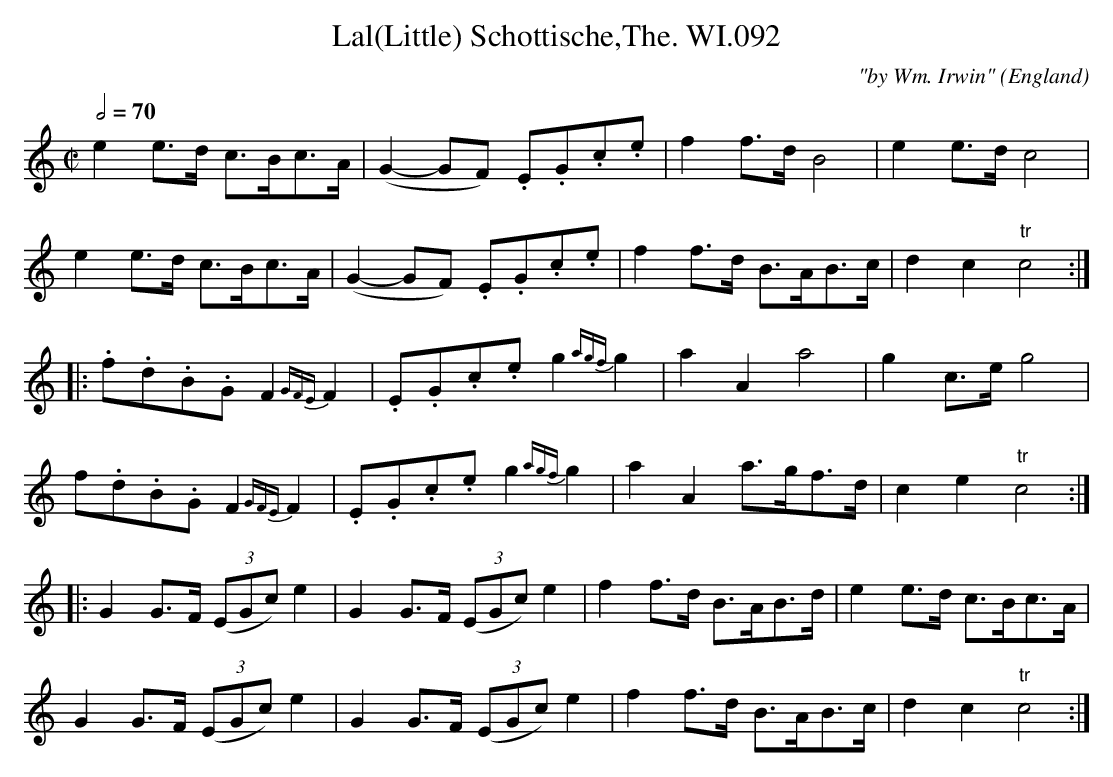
X:1
T:Lal(Little) Schottische,The. WI.092
C:"by Wm. Irwin"
L:1/8
M:C|
O:England
Q:1/2=70
K:C
e2e>d c>Bc>A|(G2-GF)  .E.G.c.e|f2f>d B4|e2e>d c4|!
e2e>d c>Bc>A|(G2-GF)  .E.G.c.e|f2f>d B>AB>c|d2c2 "tr"c4:|!
|:.f.d.B.G F2{GFE}F2|.E.G.c.e g2{agf}g2|a2A2 a4|g2c>e g4|!
f.d.B.G F2{GFE}F2|.E.G.c.e g2{agf}g2|a2A2 a>gf>d|c2e2 "tr"c4:|!
|:G2G>F ((3EGc) e2|G2G>F ((3EGc) e2|f2f>d B>AB>d|e2e>d c>Bc>A|!
G2G>F ((3EGc) e2|G2G>F ((3EGc) e2|f2f>d B>AB>c|d2c2 "tr"c4:|
